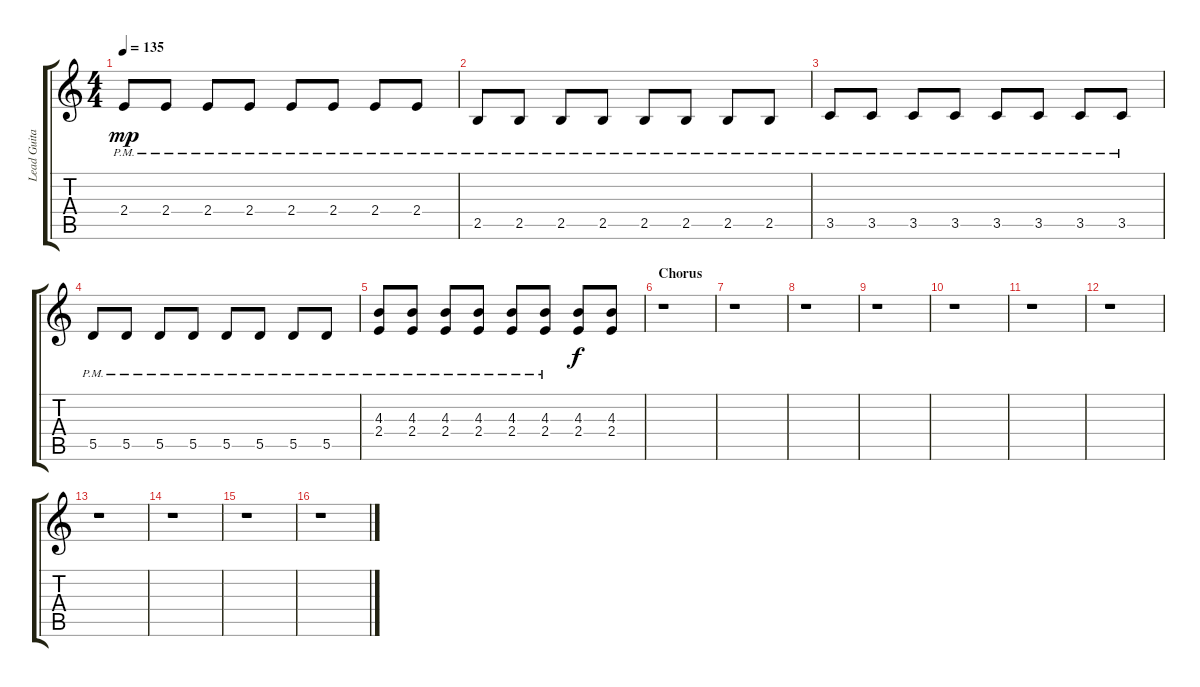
\track ("Lead Guitar" "Lead Guita") {instrument distortionguitar}
\staff {score tabs}
\tuning (E4 B3 G3 D3 A2 E2) {hide}
\ts (4 4)
\tempo 135
\clef g2
\ks c
2.4{pm}.8{dy mp} 2.4{pm}.8 2.4{pm}.8 2.4{pm}.8 2.4{pm}.8 2.4{pm}.8 2.4{pm}.8 2.4{pm}.8 |
2.5{pm}.8 2.5{pm}.8 2.5{pm}.8 2.5{pm}.8 2.5{pm}.8 2.5{pm}.8 2.5{pm}.8 2.5{pm}.8 |
3.5{pm}.8 3.5{pm}.8 3.5{pm}.8 3.5{pm}.8 3.5{pm}.8 3.5{pm}.8 3.5{pm}.8 3.5{pm}.8 |
5.5{pm}.8 5.5{pm}.8 5.5{pm}.8 5.5{pm}.8 5.5{pm}.8 5.5{pm}.8 5.5{pm}.8 5.5{pm}.8 |
(4.3 2.4{pm}).8 (4.3 2.4{pm}).8 (4.3 2.4{pm}).8 (4.3 2.4{pm}).8 (4.3 2.4{pm}).8 (4.3 2.4{pm}).8 (4.3 2.4).8{dy f} (4.3 2.4).8 |
\section ("" "Chorus")
r.1 |
r.1 |
r.1 |
r.1 |
r.1 |
r.1 |
r.1 |
r.1 |
r.1 |
r.1 |
r.1
